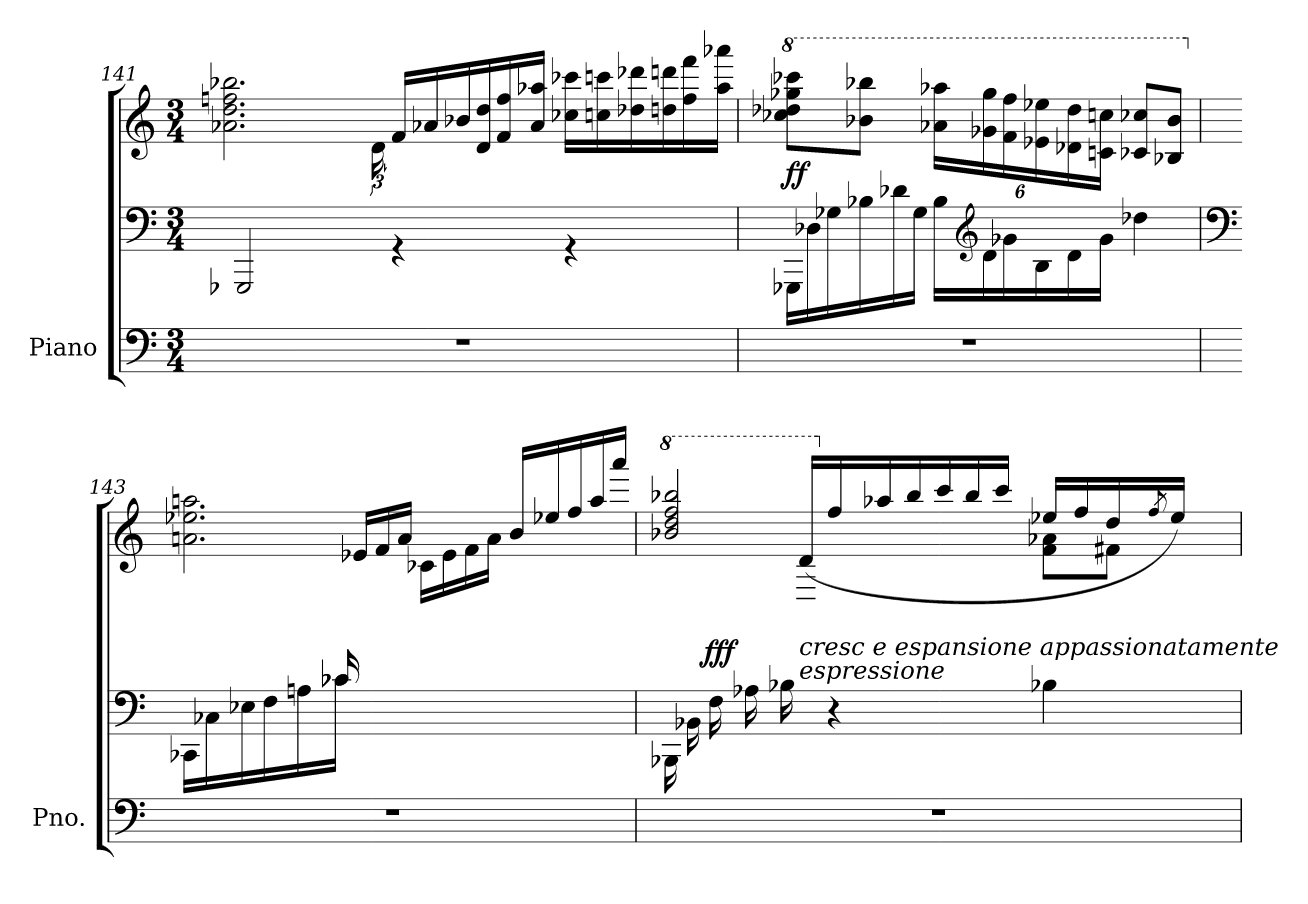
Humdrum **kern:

**kern	**kern	**kern	**dynam
*part1	*part1	*part1	*part1
*staff3	*staff2	*staff1	*staff1/2/3
*I"Piano	*	*	*
*I'Pno.	*	*	*
!!LO:LB:g=z
*clefF4	*clefF4	*clefG2	*
*k[]	*k[]	*k[]	*
*M3/4	*M3/4	*M3/4	*
*	*Xtuplet	*	*
=141	=141	=141	=141
*	*^	*^	*
*	*	*^	*	*	*
2.r	(24GGG-X\LLyy	2GGG-/	4ryy	2.a-X\ 2.dd\ 2.ffn\ 2.bb-X\	24%5ryy	.
.	24BB-X\	.	.	.	.	.
.	24F\	.	.	.	.	.
.	24A-X\	.	.	.	.	.
.	24B-X\JJ	.	.	.	.	.
.	24%13ryy	.	.	.	24d\	.
*	*	*	*	*	*Xtuplet	*
.	.	.	4rGG	.	24f/LL	.
.	.	.	.	.	24a-X/	.
.	.	.	.	.	24b-X/	.
.	.	.	.	.	24d/ 24dd/	.
.	.	.	.	.	24f/ 24ff/	.
.	.	.	.	.	24a-/ 24aa-X/JJ	.
.	.	4ryy	4rGG	.	24cc-X\ 24ccc-X\LL	.
.	.	.	.	.	24ccn\ 24cccn\	.
.	.	.	.	.	24dd-X\ 24ddd-X\	.
.	.	.	.	.	24ddn\ 24dddn\	.
.	.	.	.	.	24ff\ 24fff\	.
.	.	.	.	.	24aa-\ 24aaa-X\JJ)	.
*	*v	*v	*v	*	*	*
*	*	*v	*v	*
=142	=142	=142	=142
*	*	*8va	*
*	*	*^	*
!	!	!	!	!LO:DY:a=2
*	*	*v	*v	*
2.r	24GGG-X\LL	8ccc-X\ 8ddd-X\ 8ggg-X\ 8cccc-X\L	ff
.	24D-X\	.	.
.	24G-X\	.	.
.	24B-X\	8bb-X\ 8bbb-X\J	.
.	24d-X\	.	.
.	24G-\JJ	.	.
*	*	*tuplet	*
*	*	*Xbrackettup	*
.	24B-\LL	24aa-X\ 24aaa-X\LL	.
*	*clefG2	*	*
.	24d-\	24gg-X\ 24ggg-\	.
.	24g-X\	24ff\ 24fff\	.
.	24B-\	24ee-X\ 24eee-X\	.
.	24d-\	24dd-X\ 24ddd-\	.
.	24g-\JJ	24ccn\ 24cccn\JJ	.
.	4dd-X\	8cc-X/ 8ccc-X/L	.
.	.	8b-X/ 8bb-/J	.
!!LO:LB:g=z
=143	=143	=143	=143
*	*clefF4	*	*
*	*^	*	*
*	*	*	*X8va	*
*	*	*	*^	*
2.r	24CC-X\LL	8ryy	2.an\ 2.ee-X\ 2.aan\	4ryy	.
.	24C-X\	.	.	.	.
.	24E-X\	.	.	.	.
.	24F\	24ryy	.	.	.
.	24An\	24ryy	.	.	.
.	24c-X\JJ	24c-/	.	.	.
*	*	*	*	*Xtuplet	*
.	2ryy	2ryy	.	24e-X/LL	.
.	.	.	.	24f/	.
.	.	.	.	24a/JJ	.
.	.	.	.	24c-X\LL	.
.	.	.	.	24e-\	.
.	.	.	.	24f\	.
.	.	.	.	24a\JJ	.
.	.	.	.	24b/LL	.
.	.	.	.	24ee-X/	.
.	.	.	.	24ff/	.
.	.	.	.	24aa/	.
.	.	.	.	24aaa/JJ	.
*	*v	*v	*	*	*
*	*	*v	*v	*
=144	=144	=144	=144
*	*	*8va	*
*	*	*^	*
*	*	*	*^	*
2.r	24BBB-X\LL	2bb-X/ 2ddd/ 2fff/ 2bbb-X/	8ryy	24%5ryy	.
.	24BB-X\	.	.	.	.
!	!	!	!	!	!LO:DY:a=2
.	24F\	.	.	.	fff
.	24A-X\	.	24ryy	.	.
.	24B-X\	.	24ryy	.	.
!	!	!	!LO:TX:b:i:t=cresc e espansione appassionatamente	!	!
!	!	!	!LO:TX:b:i:t=espressione	!	!
.	24ryy	.	(24dd/LL	24d\JJ	.
*	*	*X8va	*	*	*
.	4r	.	24ff/	2ryy	.
.	.	.	24aa-X/	.	.
.	.	.	24bb-/	.	.
.	.	.	24ccc/	.	.
.	.	.	24bb-/	.	.
.	.	.	24ccc/JJ	.	.
.	4B-X\	8f\ 8a-\L	16ee-X/LL	.	.
.	.	.	16ff/	.	.
.	.	8f#X\J	16dd/	.	.
.	.	.	8qff/	.	.
.	.	.	16ee-/JJ)	.	.
*	*	*v	*v	*v	*
=	=	=	=
*-	*-	*-	*-
